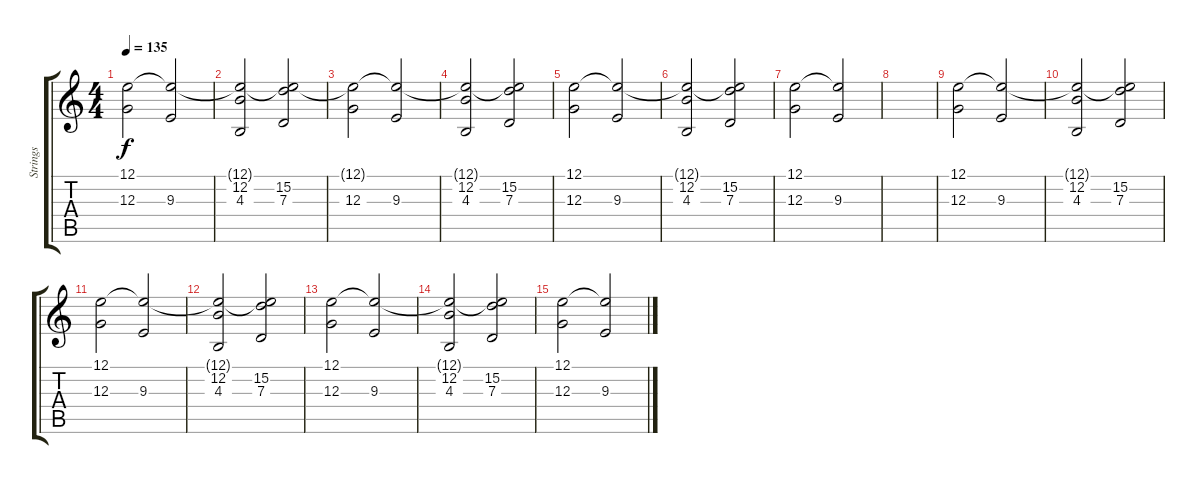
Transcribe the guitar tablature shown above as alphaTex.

\track ("Strings" "Strings") {instrument synthstrings1}
\staff {score tabs}
\tuning (E4 B3 G3 D3 A2 E2) {hide}
\ts (4 4)
\tempo 135
\clef g2
\ks c
(12.1 12.3).2{dy f} (12.1{t} 9.3).2 |
(12.1{t} 12.2 4.3).2 (12.1{t} 15.2 7.3).2 |
(12.1{t} 12.3).2 (12.1{t} 9.3).2 |
(12.1{t} 12.2 4.3).2 (12.1{t} 15.2 7.3).2 |
(12.1 12.3).2 (12.1{t} 9.3).2 |
(12.1{t} 12.2 4.3).2 (12.1{t} 15.2 7.3).2 |
(12.1 12.3).2 (12.1{t} 9.3).2 |
|
(12.1 12.3).2 (12.1{t} 9.3).2 |
(12.1{t} 12.2 4.3).2 (12.1{t} 15.2 7.3).2 |
(12.1 12.3).2 (12.1{t} 9.3).2 |
(12.1{t} 12.2 4.3).2 (12.1{t} 15.2 7.3).2 |
(12.1 12.3).2 (12.1{t} 9.3).2 |
(12.1{t} 12.2 4.3).2 (12.1{t} 15.2 7.3).2 |
(12.1 12.3).2 (12.1{t} 9.3).2
